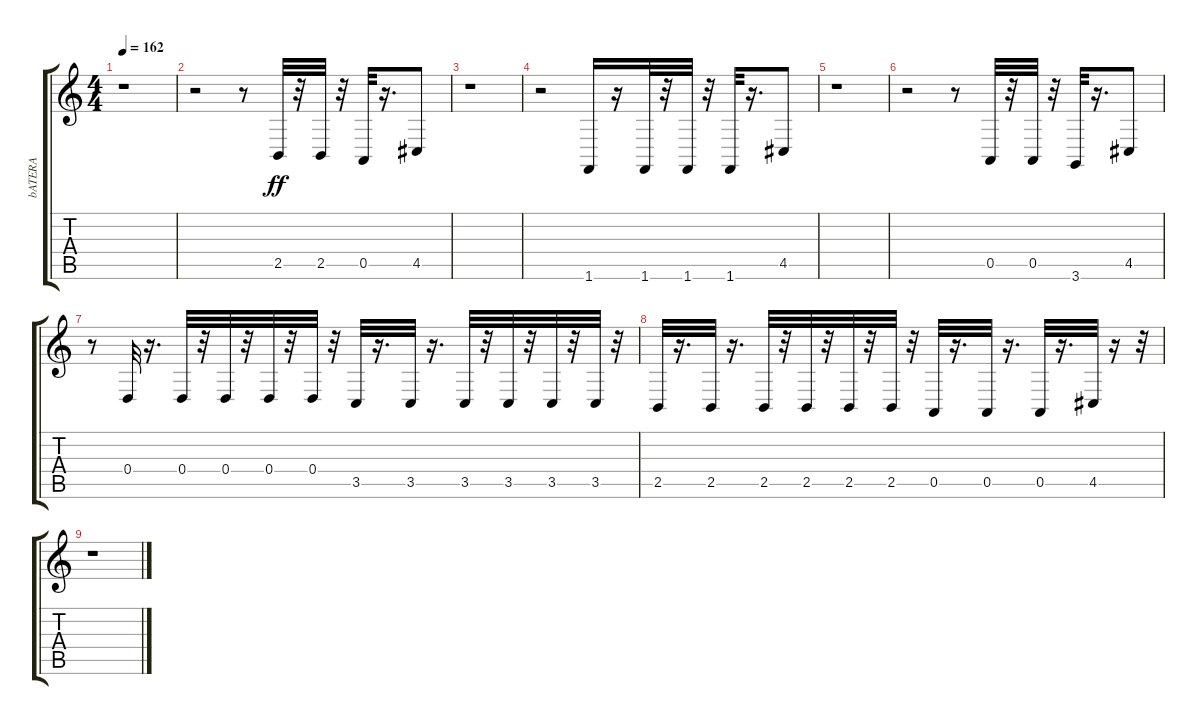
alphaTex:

\track ("bATERA" "bATERA") {instrument rockorgan}
\staff {score tabs}
\tuning (E4 B3 G3 D3 A2 E2) {hide}
\ts (4 4)
\tempo 162
\clef g2
\ks c
r.1{dy ff} |
r.2 r.8 2.5.32 r.32 2.5.32 r.32 0.5.32 r.16{d} 4.5.8 |
r.1 |
r.2 1.6.16 r.16 1.6.32 r.32 1.6.32 r.32 1.6.32 r.16{d} 4.5.8 |
r.1 |
r.2 r.8 0.5.32 r.32 0.5.32 r.32 3.6.32 r.16{d} 4.5.8 |
r.8 0.4.32 r.16{d} 0.4.32 r.32 0.4.32 r.32 0.4.32 r.32 0.4.32 r.32 3.5.32 r.16{d} 3.5.32 r.16{d} 3.5.32 r.32 3.5.32 r.32 3.5.32 r.32 3.5.32 r.32 |
2.5.32 r.16{d} 2.5.32 r.16{d} 2.5.32 r.32 2.5.32 r.32 2.5.32 r.32 2.5.32 r.32 0.5.32 r.16{d} 0.5.32 r.16{d} 0.5.32 r.16{d} 4.5.32 r.16 r.32 |
r.1
